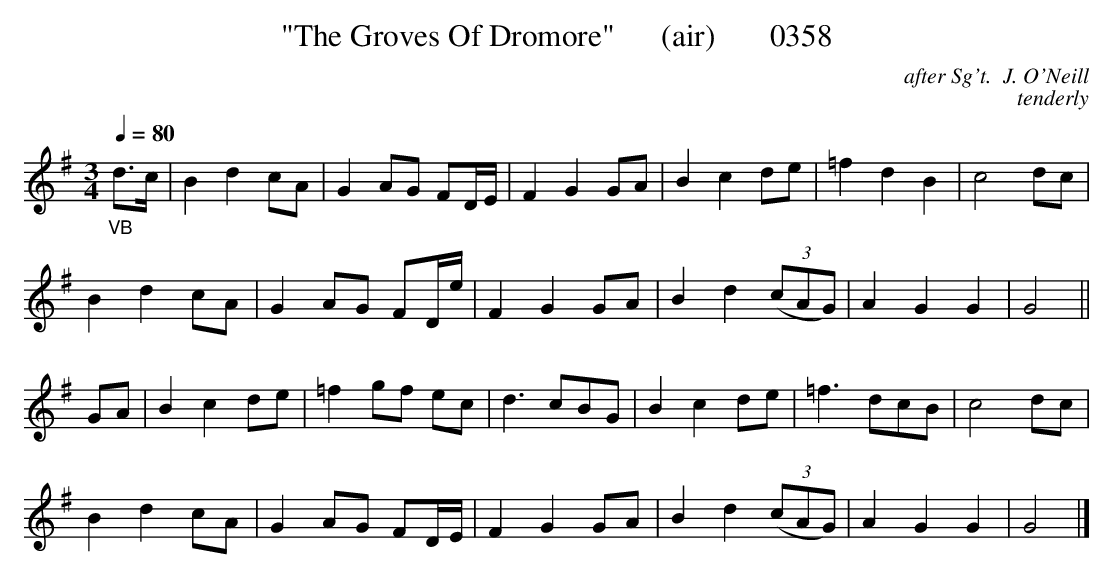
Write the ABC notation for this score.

X:1
T:"The Groves Of Dromore"      (air)       0358
C:after Sg't.  J. O'Neill
C:tenderly
Q:1/4=80
M:3/4
L:1/8
K:G
"_VB"d3/2c/2|B2d2cA|G2AG FD/2E/2|F2G2GA|B2c2de|=f2d2B2|c4dc|
B2d2cA|G2AG FD/2e/2|F2G2GA|B2d2 (3(cAG)|A2G2G2|G4||
GA|B2c2de|=f2gf ec|d3cBG|B2c2de|=f3dcB|c4dc|
B2d2cA|G2AG FD/2E/2|F2G2GA|B2d2 (3(cAG)|A2G2G2|G4|]
